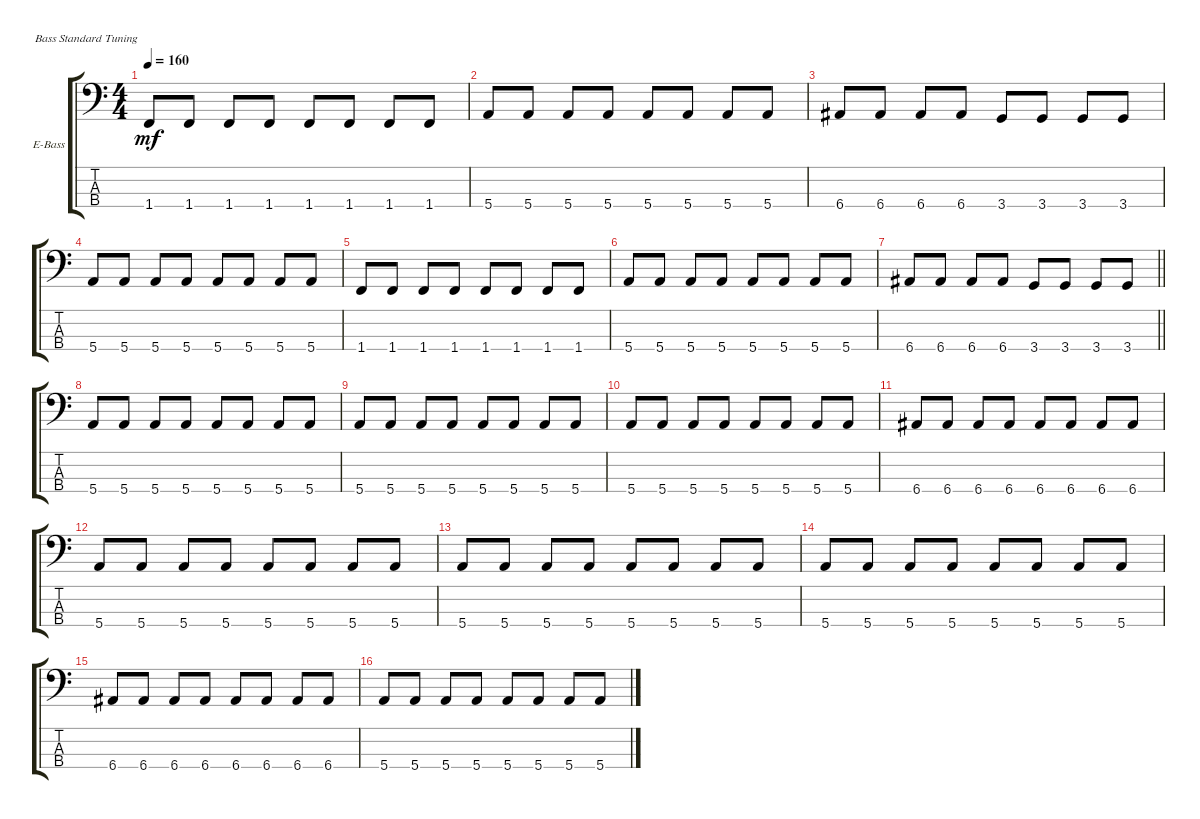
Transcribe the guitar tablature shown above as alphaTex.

\defaultSystemsLayout 4
\bracketExtendMode groupsimilarinstruments
\firstSystemTrackNameOrientation horizontal
\otherSystemsTrackNameOrientation horizontal
\track ("Electric Bass" "E-Bass") {instrument electricbassfinger}
\staff {score tabs}
\tuning (G2 D2 A1 E1)
\ts (4 4)
\tempo 160
\clef f4
\ks aminor
1.4.8{dy mf} 1.4.8 1.4.8 1.4.8 1.4.8 1.4.8 1.4.8 1.4.8 |
5.4.8 5.4.8 5.4.8 5.4.8 5.4.8 5.4.8 5.4.8 5.4.8 |
6.4.8 6.4.8 6.4.8 6.4.8 3.4.8 3.4.8 3.4.8 3.4.8 |
5.4.8 5.4.8 5.4.8 5.4.8 5.4.8 5.4.8 5.4.8 5.4.8 |
1.4.8 1.4.8 1.4.8 1.4.8 1.4.8 1.4.8 1.4.8 1.4.8 |
5.4.8 5.4.8 5.4.8 5.4.8 5.4.8 5.4.8 5.4.8 5.4.8 |
\barLineRight lightlight
6.4.8 6.4.8 6.4.8 6.4.8 3.4.8 3.4.8 3.4.8 3.4.8 |
5.4.8 5.4.8 5.4.8 5.4.8 5.4.8 5.4.8 5.4.8 5.4.8 |
5.4.8 5.4.8 5.4.8 5.4.8 5.4.8 5.4.8 5.4.8 5.4.8 |
5.4.8 5.4.8 5.4.8 5.4.8 5.4.8 5.4.8 5.4.8 5.4.8 |
6.4.8 6.4.8 6.4.8 6.4.8 6.4.8 6.4.8 6.4.8 6.4.8 |
5.4.8 5.4.8 5.4.8 5.4.8 5.4.8 5.4.8 5.4.8 5.4.8 |
5.4.8 5.4.8 5.4.8 5.4.8 5.4.8 5.4.8 5.4.8 5.4.8 |
5.4.8 5.4.8 5.4.8 5.4.8 5.4.8 5.4.8 5.4.8 5.4.8 |
6.4.8 6.4.8 6.4.8 6.4.8 6.4.8 6.4.8 6.4.8 6.4.8 |
5.4.8 5.4.8 5.4.8 5.4.8 5.4.8 5.4.8 5.4.8 5.4.8
